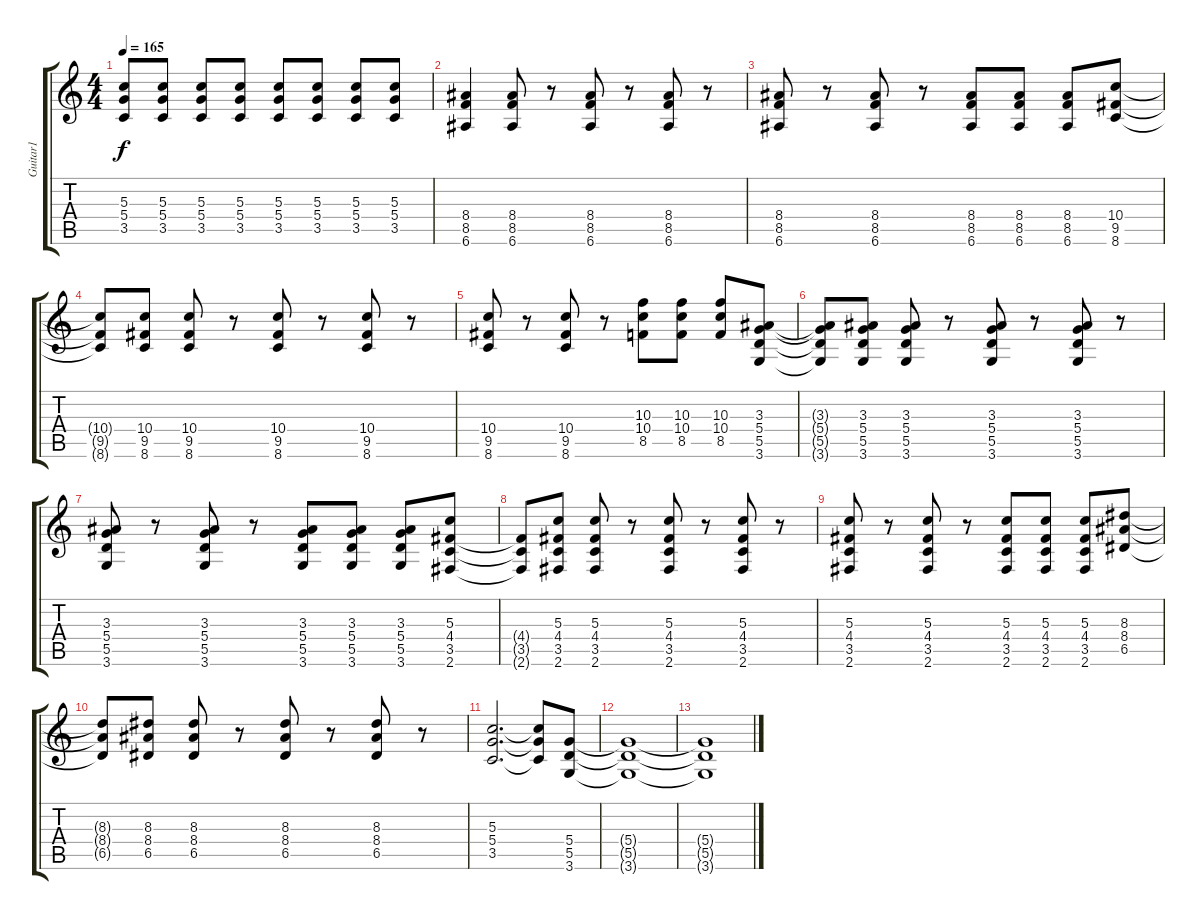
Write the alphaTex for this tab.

\track ("Guitar1" "Guitar1") {instrument distortionguitar}
\staff {score tabs}
\tuning (E4 B3 G3 D3 A2 E2) {hide}
\ts (4 4)
\tempo 165
\clef g2
\ks c
(5.3{t} 5.4{t} 3.5{t}).8{dy f} (5.3 5.4 3.5).8 (5.3 5.4 3.5).8 (5.3 5.4 3.5).8 (5.3 5.4 3.5).8 (5.3 5.4 3.5).8 (5.3 5.4 3.5).8 (5.3 5.4 3.5).8 |
(8.4 8.5 6.6).4 (8.4 8.5 6.6).8 r.8 (8.4 8.5 6.6).8 r.8 (8.4 8.5 6.6).8 r.8 |
(8.4 8.5 6.6).8 r.8 (8.4 8.5 6.6).8 r.8 (8.4 8.5 6.6).8 (8.4 8.5 6.6).8 (8.4 8.5 6.6).8 (10.4 9.5 8.6).8 |
(10.4{t} 9.5{t} 8.6{t}).8 (10.4 9.5 8.6).8 (10.4 9.5 8.6).8 r.8 (10.4 9.5 8.6).8 r.8 (10.4 9.5 8.6).8 r.8 |
(10.4 9.5 8.6).8 r.8 (10.4 9.5 8.6).8 r.8 (10.3 10.4 8.5).8 (10.3 10.4 8.5).8 (10.3 10.4 8.5).8 (3.3 5.4 5.5 3.6).8 |
(3.3{t} 5.4{t} 5.5{t} 3.6{t}).8 (3.3 5.4 5.5 3.6).8 (3.3 5.4 5.5 3.6).8 r.8 (3.3 5.4 5.5 3.6).8 r.8 (3.3 5.4 5.5 3.6).8 r.8 |
(3.3 5.4 5.5 3.6).8 r.8 (3.3 5.4 5.5 3.6).8 r.8 (3.3 5.4 5.5 3.6).8 (3.3 5.4 5.5 3.6).8 (3.3 5.4 5.5 3.6).8 (5.3 4.4 3.5 2.6).8 |
(4.4{t} 3.5{t} 2.6{t}).8 (5.3 4.4 3.5 2.6).8 (5.3 4.4 3.5 2.6).8 r.8 (5.3 4.4 3.5 2.6).8 r.8 (5.3 4.4 3.5 2.6).8 r.8 |
(5.3 4.4 3.5 2.6).8 r.8 (5.3 4.4 3.5 2.6).8 r.8 (5.3 4.4 3.5 2.6).8 (5.3 4.4 3.5 2.6).8 (5.3 4.4 3.5 2.6).8 (8.3 8.4 6.5).8 |
(8.3{t} 8.4{t} 6.5{t}).8 (8.3 8.4 6.5).8 (8.3 8.4 6.5).8 r.8 (8.3 8.4 6.5).8 r.8 (8.3 8.4 6.5).8 r.8 |
(5.3 5.4 3.5).2{d} (5.3{t} 5.4{t} 3.5{t}).8 (5.4 5.5 3.6).8 |
(5.4{t} 5.5{t} 3.6{t}).1 |
(5.4{t} 5.5{t} 3.6{t}).1
